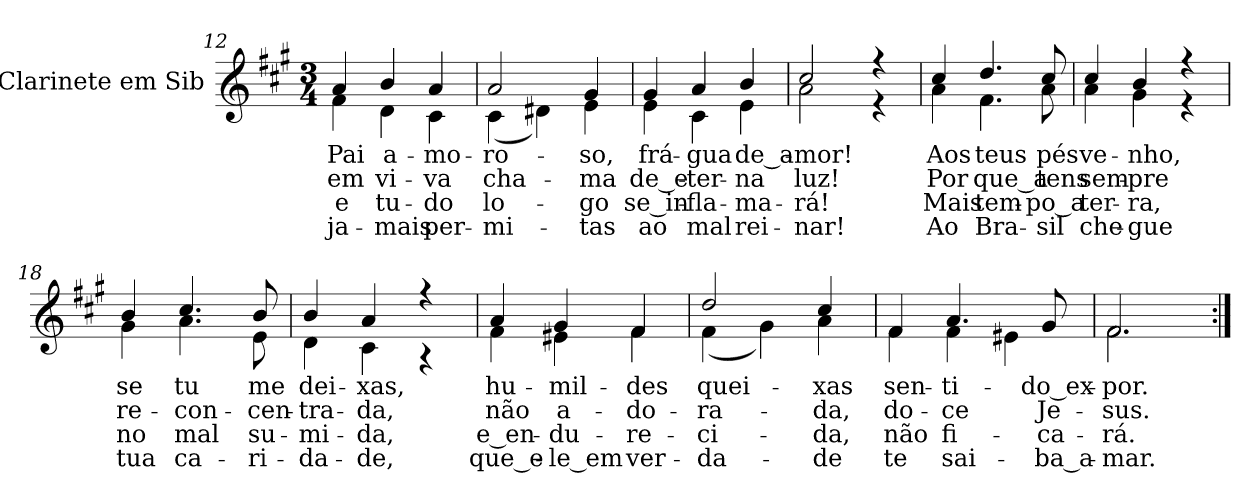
**kern	**text	**text	**text	**text
*part1	*part1	*part1	*part1	*part1
*staff1	*staff1	*staff1	*staff1	*staff1
*I"Clarinete em Sib	*	*	*	*
*I'Cl.	*	*	*	*
!!LO:LB:g=z
*clefG2	*	*	*	*
*ITrd1c2	*	*	*	*
*k[f#]	*	*	*	*
*e:	*	*	*	*
*M3/4	*	*	*	*
=12	=12	=12	=12	=12
!	!LO:LY:b:color=#000000	!LO:LY:b:color=#000000	!LO:LY:b:color=#000000	!LO:LY:b:color=#000000
*^	*	*	*	*
4gi/	4ei\	Pai	em	e	ja-
!	!	!LO:LY:b:color=#000000	!LO:LY:b:color=#000000	!LO:LY:b:color=#000000	!LO:LY:b:color=#000000
4ai/	4ci\	a-	vi-	tu-	-mais
!	!	!LO:LY:b:color=#000000	!LO:LY:b:color=#000000	!LO:LY:b:color=#000000	!LO:LY:b:color=#000000
4gi/	4Bi\	-mo-	-va	-do	per-
=13	=13	=13	=13	=13	=13
!	!	!LO:LY:b:color=#000000	!LO:LY:b:color=#000000	!LO:LY:b:color=#000000	!LO:LY:b:color=#000000
2gi/	(4Bi\	-ro-	cha-	lo-	-mi-
.	4c#Xi\)	.	.	.	.
!	!	!LO:LY:b:color=#000000	!LO:LY:b:color=#000000	!LO:LY:b:color=#000000	!LO:LY:b:color=#000000
4f#i/	4di\	-so,	-ma	-go	-tas
=14	=14	=14	=14	=14	=14
!	!	!LO:LY:b:color=#000000	!LO:LY:b:color=#000000	!LO:LY:b:color=#000000	!LO:LY:b:color=#000000
4f#i/	4di\	frá-	de_e-	se_in-	ao
!	!	!LO:LY:b:color=#000000	!LO:LY:b:color=#000000	!LO:LY:b:color=#000000	!LO:LY:b:color=#000000
4gi/	4Bi\	-gua	-ter-	-fla-	mal
!	!	!LO:LY:b:color=#000000	!LO:LY:b:color=#000000	!LO:LY:b:color=#000000	!LO:LY:b:color=#000000
4ai/	4di\	de_a-	-na	-ma-	rei-
=15	=15	=15	=15	=15	=15
!	!	!LO:LY:b:color=#000000	!LO:LY:b:color=#000000	!LO:LY:b:color=#000000	!LO:LY:b:color=#000000
2bi/	2gi\	-mor!	luz!	-rá!	-nar!
4r	4r	.	.	.	.
!!LO:LB:g=z	!!
=16	=16	=16	=16	=16	=16
!	!	!LO:LY:b:color=#000000	!LO:LY:b:color=#000000	!LO:LY:b:color=#000000	!LO:LY:b:color=#000000
4bi/	4gi\	Aos	Por	Mais	Ao
!	!	!LO:LY:b:color=#000000	!LO:LY:b:color=#000000	!LO:LY:b:color=#000000	!LO:LY:b:color=#000000
4.cci/	4.ei\	teus	que_a	tem-	Bra-
!	!	!LO:LY:b:color=#000000	!LO:LY:b:color=#000000	!LO:LY:b:color=#000000	!LO:LY:b:color=#000000
8bi/	8gi\	pés	tens	-po_a	-sil
=17	=17	=17	=17	=17	=17
!	!	!LO:LY:b:color=#000000	!LO:LY:b:color=#000000	!LO:LY:b:color=#000000	!LO:LY:b:color=#000000
4bi/	4gi\	ve-	sem-	ter-	che-
!	!	!LO:LY:b:color=#000000	!LO:LY:b:color=#000000	!LO:LY:b:color=#000000	!LO:LY:b:color=#000000
4ai/	4f#i\	-nho,	-pre	-ra,	-gue
4r	4r	.	.	.	.
=18	=18	=18	=18	=18	=18
!	!	!LO:LY:b:color=#000000	!LO:LY:b:color=#000000	!LO:LY:b:color=#000000	!LO:LY:b:color=#000000
4ai/	4f#i\	se	re-	no	tua
!	!	!LO:LY:b:color=#000000	!LO:LY:b:color=#000000	!LO:LY:b:color=#000000	!LO:LY:b:color=#000000
4.bi/	4.gi\	tu	-con-	mal	ca-
!	!	!LO:LY:b:color=#000000	!LO:LY:b:color=#000000	!LO:LY:b:color=#000000	!LO:LY:b:color=#000000
8ai/	8di\	me	-cen-	su-	-ri-
=19	=19	=19	=19	=19	=19
!	!	!LO:LY:b:color=#000000	!LO:LY:b:color=#000000	!LO:LY:b:color=#000000	!LO:LY:b:color=#000000
4ai/	4ci\	dei-	-tra-	-mi-	-da-
!	!	!LO:LY:b:color=#000000	!LO:LY:b:color=#000000	!LO:LY:b:color=#000000	!LO:LY:b:color=#000000
4gi/	4Bi\	-xas,	-da,	-da,	-de,
4r	4r	.	.	.	.
!!LO:LB:g=z	!!
=20	=20	=20	=20	=20	=20
!	!	!LO:LY:b:color=#000000	!LO:LY:b:color=#000000	!LO:LY:b:color=#000000	!LO:LY:b:color=#000000
4gi/	4ei\	hu-	não	e_en-	que_e-
!	!	!LO:LY:b:color=#000000	!LO:LY:b:color=#000000	!LO:LY:b:color=#000000	!LO:LY:b:color=#000000
4f#i/	4d#Xi\	-mil-	a-	-du-	-le_em
!	!	!LO:LY:b:color=#000000	!LO:LY:b:color=#000000	!LO:LY:b:color=#000000	!LO:LY:b:color=#000000
4ei/	4ei\	-des	-do-	-re-	ver-
=21	=21	=21	=21	=21	=21
!	!	!LO:LY:b:color=#000000	!LO:LY:b:color=#000000	!LO:LY:b:color=#000000	!LO:LY:b:color=#000000
2cci/	(4ei\	quei-	-ra-	-ci-	-da-
.	4f#i\)	.	.	.	.
!	!	!LO:LY:b:color=#000000	!LO:LY:b:color=#000000	!LO:LY:b:color=#000000	!LO:LY:b:color=#000000
4bi/	4gi\	-xas	-da,	-da,	-de
=22	=22	=22	=22	=22	=22
!	!	!LO:LY:b:color=#000000	!LO:LY:b:color=#000000	!LO:LY:b:color=#000000	!LO:LY:b:color=#000000
4ei/	4ei\	sen-	do-	não	te
!	!	!LO:LY:b:color=#000000	!LO:LY:b:color=#000000	!LO:LY:b:color=#000000	!LO:LY:b:color=#000000
4.gi/	4ei\	-ti-	-ce	fi-	sai-
.	4d#Xi\	.	.	.	.
!	!	!LO:LY:b:color=#000000	!LO:LY:b:color=#000000	!LO:LY:b:color=#000000	!LO:LY:b:color=#000000
8f#i/	.	-do_ex-	Je-	-ca-	-ba_a-
=23	=23	=23	=23	=23	=23
!	!	!LO:LY:b:color=#000000	!LO:LY:b:color=#000000	!LO:LY:b:color=#000000	!LO:LY:b:color=#000000
2.ei/	2.ei\	-por.	-sus.	-rá.	-mar.
*v	*v	*	*	*	*
=:|!	=:|!	=:|!	=:|!	=:|!
*-	*-	*-	*-	*-
